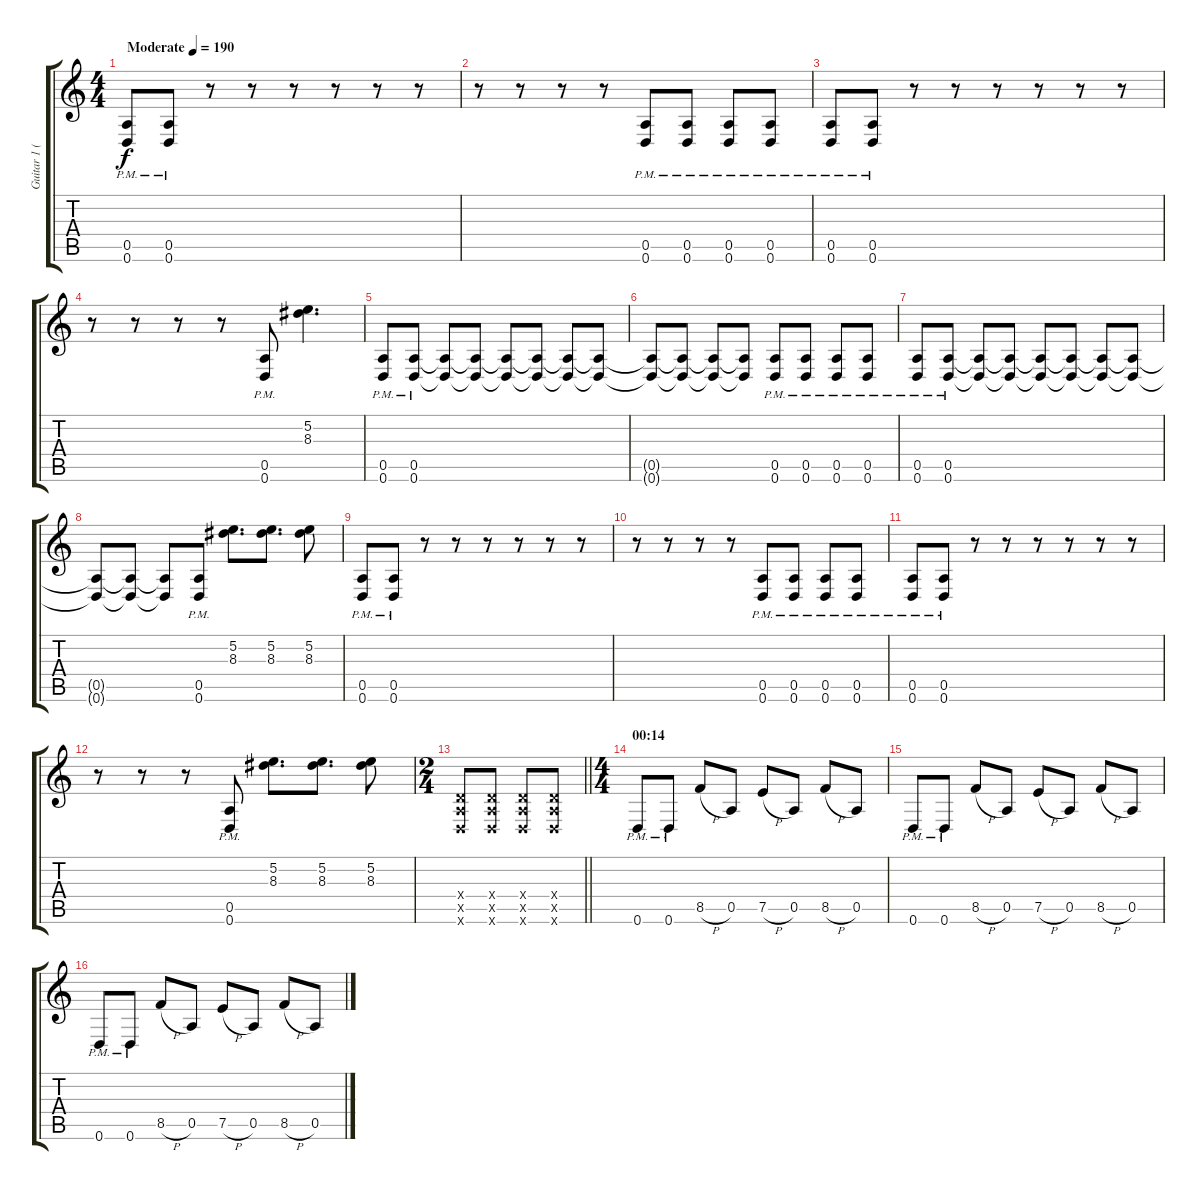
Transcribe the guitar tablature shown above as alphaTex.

\track ("Guitar 1 (Left Speaker)" "Guitar 1 (") {instrument distortionguitar}
\staff {score tabs}
\tuning (E4 B3 G3 D3 A2 D2) {hide}
\ts (4 4)
\tempo (190 "Moderate")
\clef g2
\ks c
(0.5{pm} 0.6{pm}).8{dy f instrument distortionguitar} (0.5{pm} 0.6{pm}).8 r.8 r.8 r.8 r.8 r.8 r.8 |
r.8 r.8 r.8 r.8 (0.5{pm} 0.6{pm}).8 (0.5{pm} 0.6{pm}).8 (0.5{pm} 0.6{pm}).8 (0.5{pm} 0.6{pm}).8 |
(0.5{pm} 0.6{pm}).8 (0.5{pm} 0.6{pm}).8 r.8 r.8 r.8 r.8 r.8 r.8 |
r.8 r.8 r.8 r.8 (0.5{pm} 0.6{pm}).8 (5.2 8.3).4{d} |
(0.5{pm} 0.6{pm}).8 (0.5{pm} 0.6{pm}).8 (0.5{t} 0.6{t}).8 (0.5{t} 0.6{t}).8 (0.5{t} 0.6{t}).8 (0.5{t} 0.6{t}).8 (0.5{t} 0.6{t}).8 (0.5{t} 0.6{t}).8 |
(0.5{t} 0.6{t}).8 (0.5{t} 0.6{t}).8 (0.5{t} 0.6{t}).8 (0.5{t} 0.6{t}).8 (0.5{pm} 0.6{pm}).8 (0.5{pm} 0.6{pm}).8 (0.5{pm} 0.6{pm}).8 (0.5{pm} 0.6{pm}).8 |
(0.5{pm} 0.6{pm}).8 (0.5{pm} 0.6{pm}).8 (0.5{t} 0.6{t}).8 (0.5{t} 0.6{t}).8 (0.5{t} 0.6{t}).8 (0.5{t} 0.6{t}).8 (0.5{t} 0.6{t}).8 (0.5{t} 0.6{t}).8 |
(0.5{t} 0.6{t}).8 (0.5{t} 0.6{t}).8 (0.5{t} 0.6{t}).8 (0.5{pm} 0.6{pm}).8 (5.2 8.3).8{d} (5.2 8.3).8{d} (5.2 8.3).8 |
(0.5{pm} 0.6{pm}).8 (0.5{pm} 0.6{pm}).8 r.8 r.8 r.8 r.8 r.8 r.8 |
r.8 r.8 r.8 r.8 (0.5{pm} 0.6{pm}).8 (0.5{pm} 0.6{pm}).8 (0.5{pm} 0.6{pm}).8 (0.5{pm} 0.6{pm}).8 |
(0.5{pm} 0.6{pm}).8 (0.5{pm} 0.6{pm}).8 r.8 r.8 r.8 r.8 r.8 r.8 |
r.8 r.8 r.8 (0.5{pm} 0.6{pm}).8 (5.2 8.3).8{d} (5.2 8.3).8{d} (5.2 8.3).8 |
\ts (2 4)
\barLineRight lightlight
(0.4{x} 0.5{x} 0.6{x}).8 (0.4{x} 0.5{x} 0.6{x}).8 (0.4{x} 0.5{x} 0.6{x}).8 (0.4{x} 0.5{x} 0.6{x}).8 |
\ts (4 4)
\section ("" "00:14")
0.6{pm}.8 0.6{pm}.8 8.5{h}.8 0.5.8 7.5{h}.8 0.5.8 8.5{h}.8 0.5.8 |
0.6{pm}.8 0.6{pm}.8 8.5{h}.8 0.5.8 7.5{h}.8 0.5.8 8.5{h}.8 0.5.8 |
0.6{pm}.8 0.6{pm}.8 8.5{h}.8 0.5.8 7.5{h}.8 0.5.8 8.5{h}.8 0.5.8
